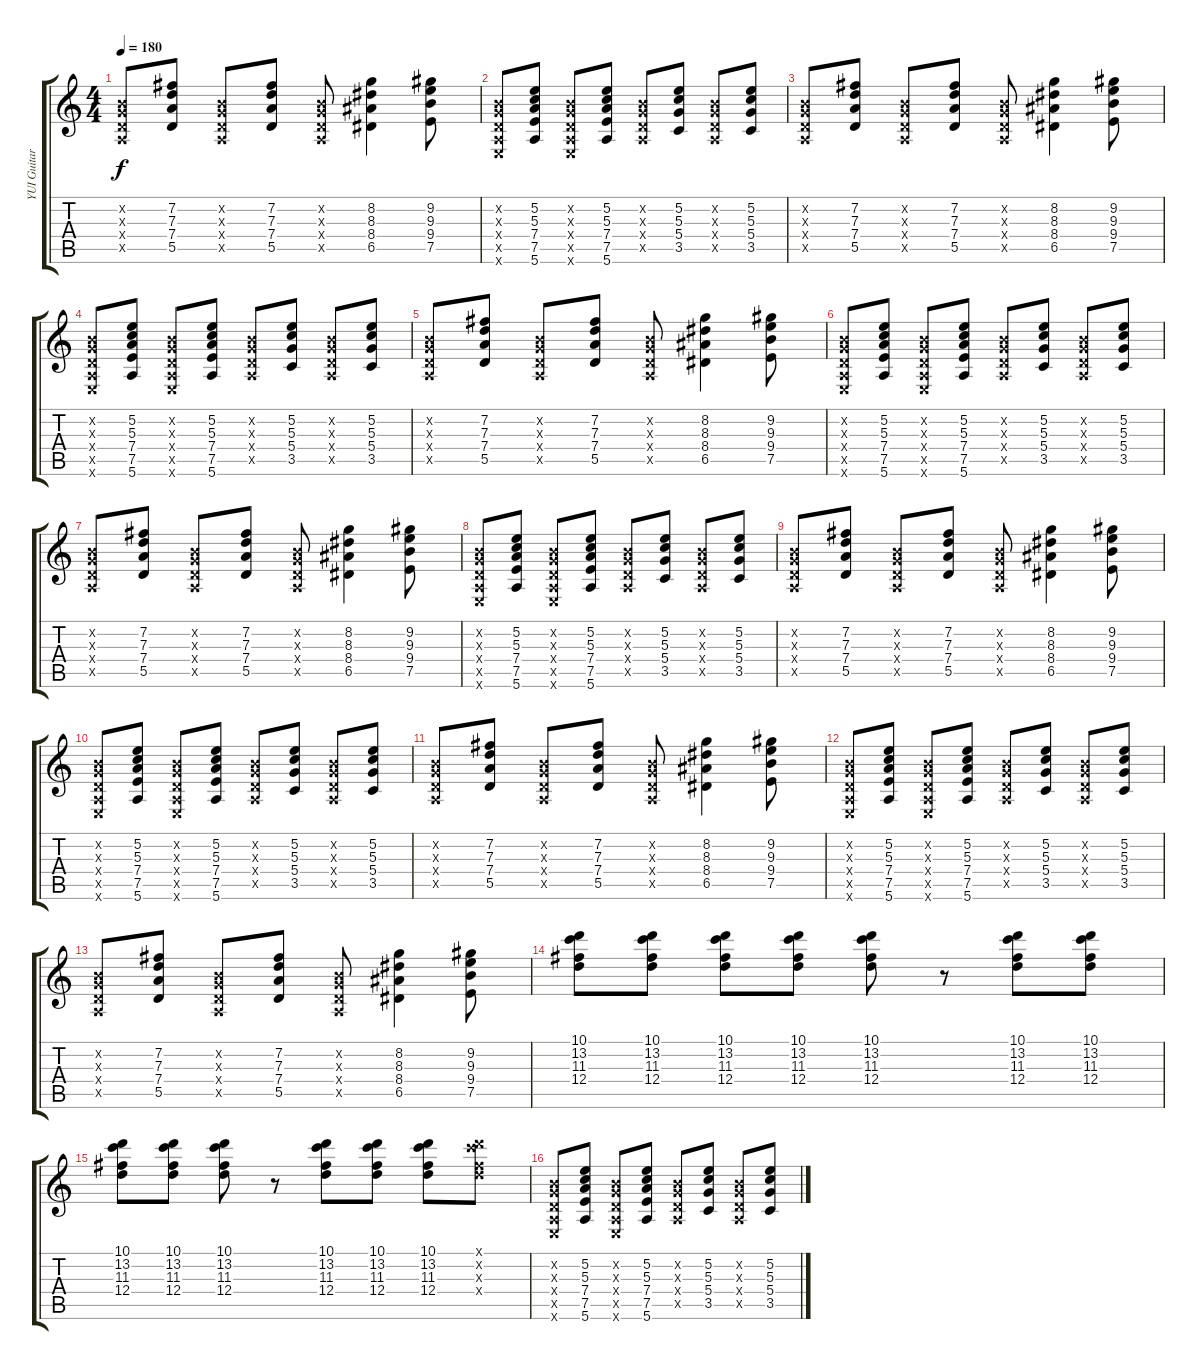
\track ("YUI Guitar" "YUI Guitar") {instrument overdrivenguitar}
\staff {score tabs}
\tuning (E4 B3 G3 D3 A2 E2) {hide}
\ts (4 4)
\tempo 180
\clef g2
\ks c
(0.2{x} 0.3{x} 0.4{x} 0.5{x}).8{dy f} (7.2 7.3 7.4 5.5).8 (0.2{x} 0.3{x} 0.4{x} 0.5{x}).8 (7.2 7.3 7.4 5.5).8 (0.2{x} 0.3{x} 0.4{x} 0.5{x}).8 (8.2 8.3 8.4 6.5).4 (9.2 9.3 9.4 7.5).8 |
(0.2{x} 0.3{x} 0.4{x} 0.5{x} 0.6{x}).8 (5.2 5.3 7.4 7.5 5.6).8 (0.2{x} 0.3{x} 0.4{x} 0.5{x} 0.6{x}).8 (5.2 5.3 7.4 7.5 5.6).8 (0.2{x} 0.3{x} 0.4{x} 0.5{x}).8 (5.2 5.3 5.4 3.5).8 (0.2{x} 0.3{x} 0.4{x} 0.5{x}).8 (5.2 5.3 5.4 3.5).8 |
(0.2{x} 0.3{x} 0.4{x} 0.5{x}).8 (7.2 7.3 7.4 5.5).8 (0.2{x} 0.3{x} 0.4{x} 0.5{x}).8 (7.2 7.3 7.4 5.5).8 (0.2{x} 0.3{x} 0.4{x} 0.5{x}).8 (8.2 8.3 8.4 6.5).4 (9.2 9.3 9.4 7.5).8 |
(0.2{x} 0.3{x} 0.4{x} 0.5{x} 0.6{x}).8 (5.2 5.3 7.4 7.5 5.6).8 (0.2{x} 0.3{x} 0.4{x} 0.5{x} 0.6{x}).8 (5.2 5.3 7.4 7.5 5.6).8 (0.2{x} 0.3{x} 0.4{x} 0.5{x}).8 (5.2 5.3 5.4 3.5).8 (0.2{x} 0.3{x} 0.4{x} 0.5{x}).8 (5.2 5.3 5.4 3.5).8 |
(0.2{x} 0.3{x} 0.4{x} 0.5{x}).8 (7.2 7.3 7.4 5.5).8 (0.2{x} 0.3{x} 0.4{x} 0.5{x}).8 (7.2 7.3 7.4 5.5).8 (0.2{x} 0.3{x} 0.4{x} 0.5{x}).8 (8.2 8.3 8.4 6.5).4 (9.2 9.3 9.4 7.5).8 |
(0.2{x} 0.3{x} 0.4{x} 0.5{x} 0.6{x}).8 (5.2 5.3 7.4 7.5 5.6).8 (0.2{x} 0.3{x} 0.4{x} 0.5{x} 0.6{x}).8 (5.2 5.3 7.4 7.5 5.6).8 (0.2{x} 0.3{x} 0.4{x} 0.5{x}).8 (5.2 5.3 5.4 3.5).8 (0.2{x} 0.3{x} 0.4{x} 0.5{x}).8 (5.2 5.3 5.4 3.5).8 |
(0.2{x} 0.3{x} 0.4{x} 0.5{x}).8 (7.2 7.3 7.4 5.5).8 (0.2{x} 0.3{x} 0.4{x} 0.5{x}).8 (7.2 7.3 7.4 5.5).8 (0.2{x} 0.3{x} 0.4{x} 0.5{x}).8 (8.2 8.3 8.4 6.5).4 (9.2 9.3 9.4 7.5).8 |
(0.2{x} 0.3{x} 0.4{x} 0.5{x} 0.6{x}).8 (5.2 5.3 7.4 7.5 5.6).8 (0.2{x} 0.3{x} 0.4{x} 0.5{x} 0.6{x}).8 (5.2 5.3 7.4 7.5 5.6).8 (0.2{x} 0.3{x} 0.4{x} 0.5{x}).8 (5.2 5.3 5.4 3.5).8 (0.2{x} 0.3{x} 0.4{x} 0.5{x}).8 (5.2 5.3 5.4 3.5).8 |
(0.2{x} 0.3{x} 0.4{x} 0.5{x}).8 (7.2 7.3 7.4 5.5).8 (0.2{x} 0.3{x} 0.4{x} 0.5{x}).8 (7.2 7.3 7.4 5.5).8 (0.2{x} 0.3{x} 0.4{x} 0.5{x}).8 (8.2 8.3 8.4 6.5).4 (9.2 9.3 9.4 7.5).8 |
(0.2{x} 0.3{x} 0.4{x} 0.5{x} 0.6{x}).8 (5.2 5.3 7.4 7.5 5.6).8 (0.2{x} 0.3{x} 0.4{x} 0.5{x} 0.6{x}).8 (5.2 5.3 7.4 7.5 5.6).8 (0.2{x} 0.3{x} 0.4{x} 0.5{x}).8 (5.2 5.3 5.4 3.5).8 (0.2{x} 0.3{x} 0.4{x} 0.5{x}).8 (5.2 5.3 5.4 3.5).8 |
(0.2{x} 0.3{x} 0.4{x} 0.5{x}).8 (7.2 7.3 7.4 5.5).8 (0.2{x} 0.3{x} 0.4{x} 0.5{x}).8 (7.2 7.3 7.4 5.5).8 (0.2{x} 0.3{x} 0.4{x} 0.5{x}).8 (8.2 8.3 8.4 6.5).4 (9.2 9.3 9.4 7.5).8 |
(0.2{x} 0.3{x} 0.4{x} 0.5{x} 0.6{x}).8 (5.2 5.3 7.4 7.5 5.6).8 (0.2{x} 0.3{x} 0.4{x} 0.5{x} 0.6{x}).8 (5.2 5.3 7.4 7.5 5.6).8 (0.2{x} 0.3{x} 0.4{x} 0.5{x}).8 (5.2 5.3 5.4 3.5).8 (0.2{x} 0.3{x} 0.4{x} 0.5{x}).8 (5.2 5.3 5.4 3.5).8 |
(0.2{x} 0.3{x} 0.4{x} 0.5{x}).8 (7.2 7.3 7.4 5.5).8 (0.2{x} 0.3{x} 0.4{x} 0.5{x}).8 (7.2 7.3 7.4 5.5).8 (0.2{x} 0.3{x} 0.4{x} 0.5{x}).8 (8.2 8.3 8.4 6.5).4 (9.2 9.3 9.4 7.5).8 |
(10.1 13.2 11.3 12.4).8 (10.1 13.2 11.3 12.4).8 (10.1 13.2 11.3 12.4).8 (10.1 13.2 11.3 12.4).8 (10.1 13.2 11.3 12.4).8 r.8 (10.1 13.2 11.3 12.4).8 (10.1 13.2 11.3 12.4).8 |
(10.1 13.2 11.3 12.4).8 (10.1 13.2 11.3 12.4).8 (10.1 13.2 11.3 12.4).8 r.8 (10.1 13.2 11.3 12.4).8 (10.1 13.2 11.3 12.4).8 (10.1 13.2 11.3 12.4).8 (10.1{x} 13.2{x} 11.3{x} 12.4{x}).8 |
(0.2{x} 0.3{x} 0.4{x} 0.5{x} 0.6{x}).8 (5.2 5.3 7.4 7.5 5.6).8 (0.2{x} 0.3{x} 0.4{x} 0.5{x} 0.6{x}).8 (5.2 5.3 7.4 7.5 5.6).8 (0.2{x} 0.3{x} 0.4{x} 0.5{x}).8 (5.2 5.3 5.4 3.5).8 (0.2{x} 0.3{x} 0.4{x} 0.5{x}).8 (5.2 5.3 5.4 3.5).8
